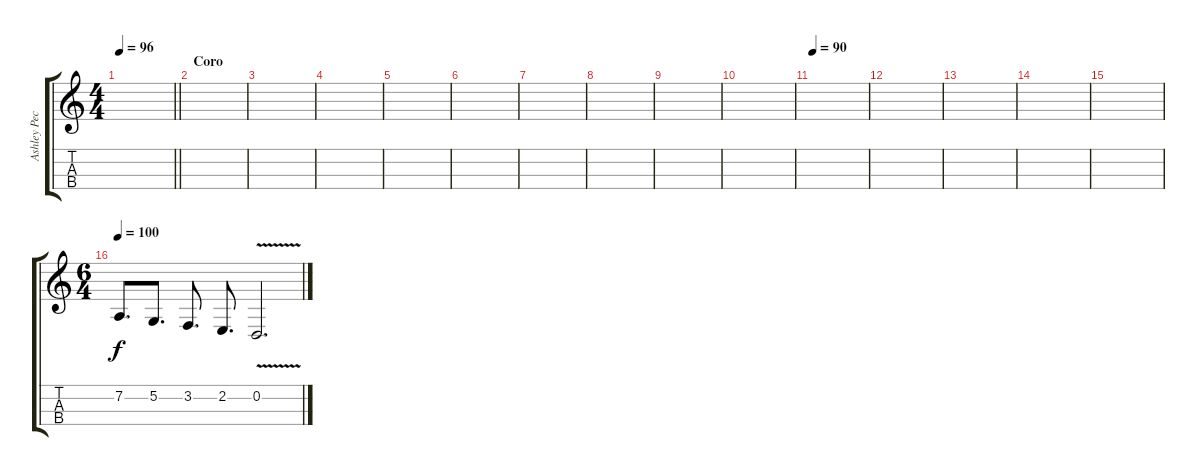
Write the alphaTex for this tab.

\track ("Ashley Peck" "Ashley Pec") {instrument cello}
\staff {score tabs}
\tuning (A3 D3 G2 C2) {hide}
\ts (4 4)
\tempo 96
\clef g2
\barLineRight lightlight
\ks c
|
\section ("" "Coro")
|
|
|
|
|
|
|
|
|
\tempo 90
|
|
|
|
|
\ts (6 4)
\tempo 100
7.2.8{d} 5.2.8{d} 3.2.8{d} 2.2.8{d} 0.2{v}.2{d}
